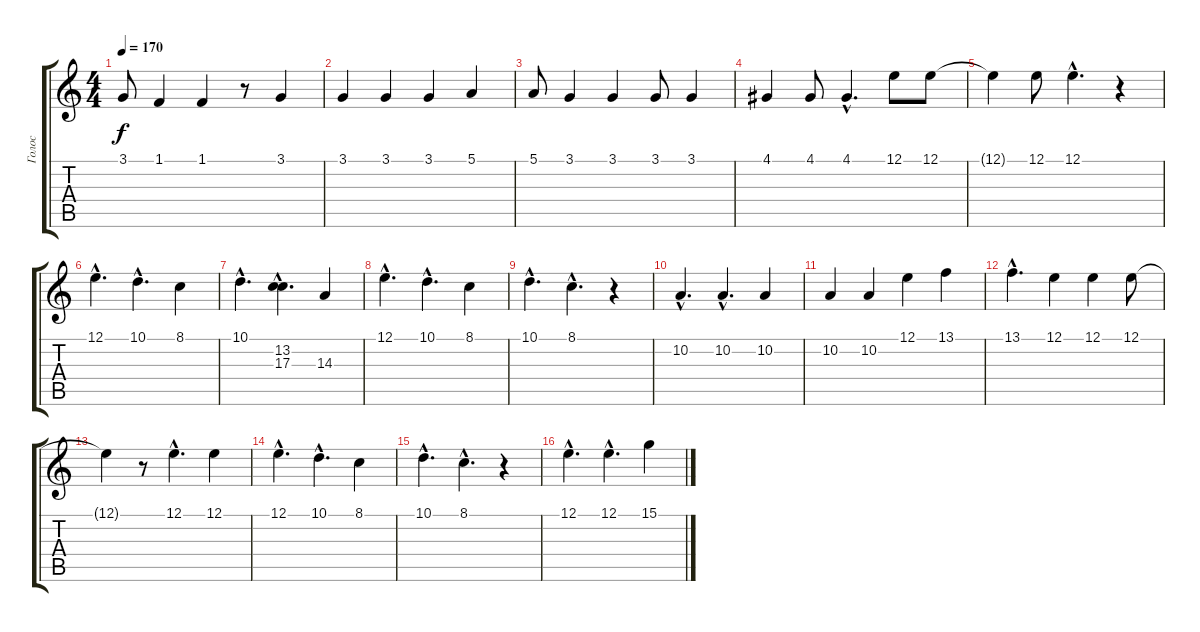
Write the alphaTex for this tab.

\track ("Голос" "Голос") {instrument clavinet}
\staff {score tabs}
\tuning (E4 B3 G3 D3 A2 E2) {hide}
\ts (4 4)
\tempo 170
\clef g2
\ks c
3.1.8{dy f} 1.1.4 1.1.4 r.8 3.1.4 |
3.1.4 3.1.4 3.1.4 5.1.4 |
5.1.8 3.1.4 3.1.4 3.1.8 3.1.4 |
4.1.4 4.1.8 4.1{hac}.4{d} 12.1.8 12.1.8 |
12.1{t}.4 12.1.8 12.1{hac}.4{d} r.4 |
12.1{hac}.4{d} 10.1{hac}.4{d} 8.1.4 |
10.1{hac}.4{d} (13.2 17.3{hac}).4{d} 14.3.4 |
12.1{hac}.4{d} 10.1{hac}.4{d} 8.1.4 |
10.1{hac}.4{d} 8.1{hac}.4{d} r.4 |
10.2{hac}.4{d} 10.2{hac}.4{d} 10.2.4 |
10.2.4 10.2.4 12.1.4 13.1.4 |
13.1{hac}.4{d} 12.1.4 12.1.4 12.1.8 |
12.1{t}.4 r.8 12.1{hac}.4{d} 12.1.4 |
12.1{hac}.4{d} 10.1{hac}.4{d} 8.1.4 |
10.1{hac}.4{d} 8.1{hac}.4{d} r.4 |
12.1{hac}.4{d} 12.1{hac}.4{d} 15.1.4
